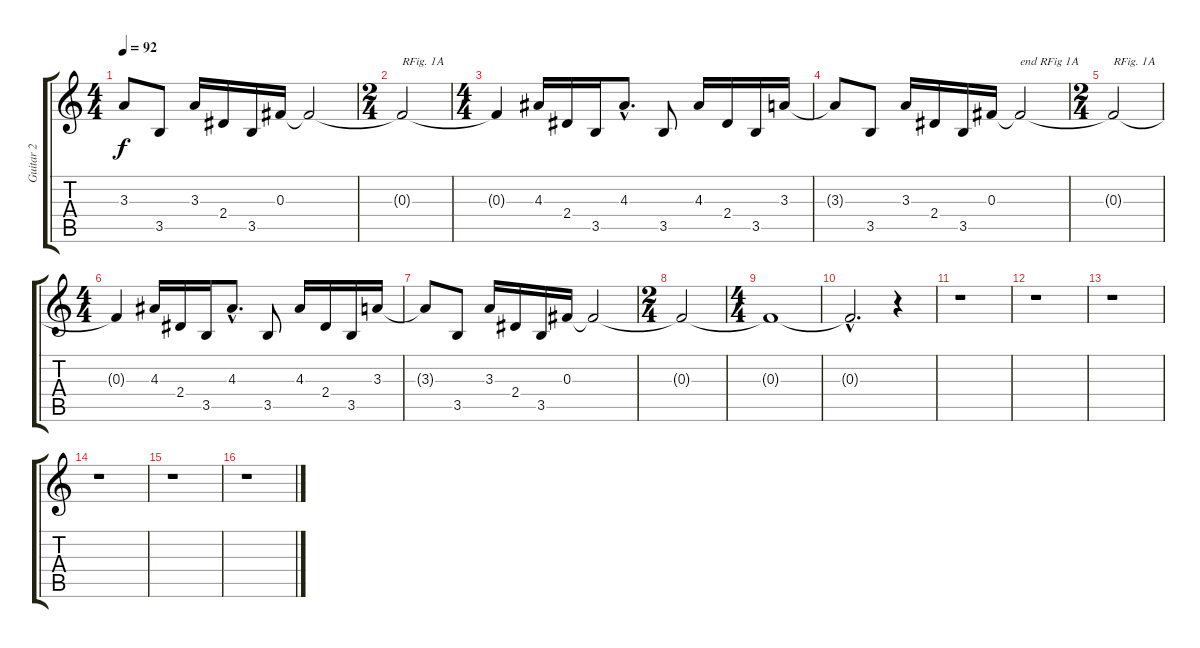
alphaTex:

\track ("Guitar 2" "Guitar 2") {instrument electricguitarclean}
\staff {score tabs}
\tuning (Eb4 Bb3 Gb3 Db3 Ab2 Eb2) {hide}
\ts (4 4)
\tempo 92
\clef g2
\ks c
3.3{t}.8{dy f} 3.5.8 3.3.16 2.4.16 3.5.16 0.3.16 0.3{t}.2 |
\ts (2 4)
0.3{t}.2{txt "RFig. 1A"} |
\ts (4 4)
0.3{t}.4 4.3.16 2.4.16 3.5.16 4.3{hac}.8{d} 3.5.8 4.3.16 2.4.16 3.5.16 3.3.16 |
3.3{t}.8 3.5.8 3.3.16 2.4.16 3.5.16 0.3.16 0.3{t}.2{txt "end RFig 1A"} |
\ts (2 4)
0.3{t}.2{txt "RFig. 1A"} |
\ts (4 4)
0.3{t}.4 4.3.16 2.4.16 3.5.16 4.3{hac}.8{d} 3.5.8 4.3.16 2.4.16 3.5.16 3.3.16 |
3.3{t}.8 3.5.8 3.3.16 2.4.16 3.5.16 0.3.16 0.3{t}.2 |
\ts (2 4)
0.3{t}.2 |
\ts (4 4)
0.3{t}.1 |
0.3{hac t}.2{d} r.4 |
r.1 |
r.1 |
r.1 |
r.1 |
r.1 |
r.1
